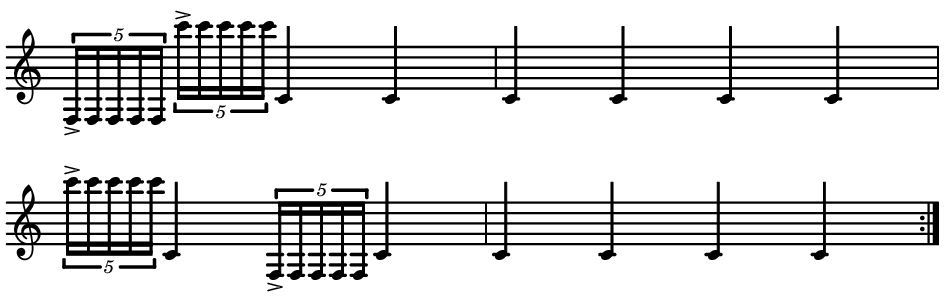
\version "2.20.0"

\paper{
  paper-width = 160
  paper-height = 52

  top-margin = 0
  bottom-margin = 0
  left-margin = 1
  right-margin = 1
  
  system-system-spacing =
    #'((basic-distance . 15)  %this controls space between lines default = 12
     (minimum-distance . 8)
     (padding . 1)
     (stretchability . 60)) 

}

\book {

  \header {
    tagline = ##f
  }

  \score {

    <<

      \override Score.BarNumber.break-visibility = ##(#f #f #f)

      \new Staff \with {
        \omit TimeSignature
       % \omit BarLine
        %\omit Clef
        \omit KeySignature
        \override StaffSymbol.thickness = #2
     }

      {
        \time 4/4
        \override TupletBracket.bracket-visibility = ##t
        %\override TupletBracket.bracket-visibility = ##f
        %S\set tupletFullLength = ##t
        \override NoteHead.font-size = #-1
        \override Stem.details.beamed-lengths = #'(7)
        \override Stem.details.lengths = #'(7)
        %\stopStaff

        %\once \override TupletNumber #'text = "7:4"
        \repeat volta 2{
          
                       \tuplet 5/4 {    f16->        f f f f      }             \tuplet 5/4 {c'''16-> c'''c'''c'''c'''}       c'4         c'4
           
           c'4       c'4     c'      c'   
           
              \tuplet 5/4 {c'''16-> c'''c'''c'''c'''}        c'4     \tuplet 5/4 {f16-> f f f f}      c' 4  
           
           c'  c'  c'  c'
        }
      }

    >>

    \layout{
      \context {
        \Score
       proportionalNotationDuration = #(ly:make-moment 1/20)
       %proportionalNotationDuration = #(ly:make-moment 1/28)
       %proportionalNotationDuration = #(ly:make-moment 1/8)
        %\override SpacingSpanner.uniform-stretching = ##t
      %  \override SpacingSpanner.strict-note-spacing = ##t
      %  \override SpacingSpanner.strict-grace-spacing = ##t
        \override Beam.breakable = ##t
        \override Glissando.breakable = ##t
        \override TextSpanner.breakable = ##t
       % \override NoteHead.no-ledgers = ##t 
      }

      indent = 0
      line-width = 158
      #(layout-set-staff-size 20)
      %\hide Stem
      %\hide NoteHead
     % \hide LedgerLineSpanner
      %\hide TupletNumber 
    }

    \midi{}

  }
}

